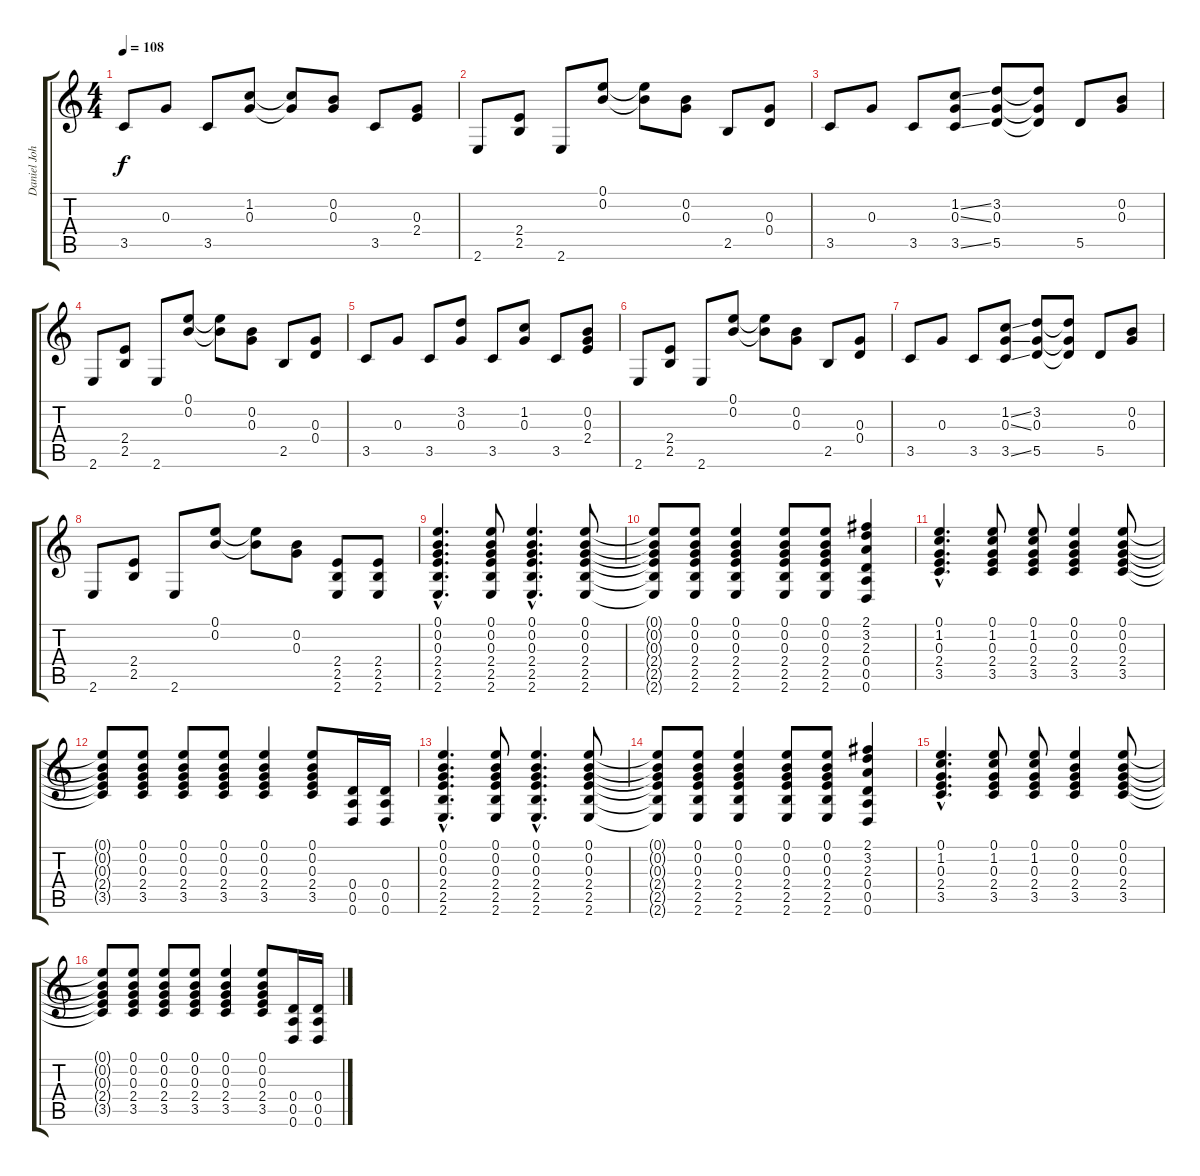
\track ("Daniel Johns (Guitare 1)" "Daniel Joh") {instrument acousticguitarnylon}
\staff {score tabs}
\tuning (E4 B3 G3 D3 A2 D2) {hide}
\ts (4 4)
\tempo 108
\clef g2
\ks c
3.5.8{dy f} 0.3.8 3.5.8 (1.2 0.3).8 (1.2{t} 0.3{t}).8 (0.2 0.3).8 3.5.8 (0.3 2.4).8 |
2.6.8 (2.4 2.5).8 2.6.8 (0.1 0.2).8 (0.1{t} 0.2{t}).8 (0.2 0.3).8 2.5.8 (0.3 0.4).8 |
3.5.8 0.3.8 3.5.8 (1.2{ss} 0.3{ss} 3.5{ss}).8 (3.2 0.3 5.5).8 (3.2{t} 0.3{t} 5.5{t}).8 5.5.8 (0.2 0.3).8 |
2.6.8 (2.4 2.5).8 2.6.8 (0.1 0.2).8 (0.1{t} 0.2{t}).8 (0.2 0.3).8 2.5.8 (0.3 0.4).8 |
3.5.8 0.3.8 3.5.8 (3.2 0.3).8 3.5.8 (1.2 0.3).8 3.5.8 (0.2 0.3 2.4).8 |
2.6.8 (2.4 2.5).8 2.6.8 (0.1 0.2).8 (0.1{t} 0.2{t}).8 (0.2 0.3).8 2.5.8 (0.3 0.4).8 |
3.5.8 0.3.8 3.5.8 (1.2{ss} 0.3{ss} 3.5{ss}).8 (3.2 0.3 5.5).8 (3.2{t} 0.3{t} 5.5{t}).8 5.5.8 (0.2 0.3).8 |
2.6.8 (2.4 2.5).8 2.6.8 (0.1 0.2).8 (0.1{t} 0.2{t}).8 (0.2 0.3).8 (2.4 2.5 2.6).8 (2.4 2.5 2.6).8 |
(0.1{hac} 0.2{hac} 0.3{hac} 2.4{hac} 2.5{hac} 2.6{hac}).4{d} (0.1 0.2 0.3 2.4 2.5 2.6).8 (0.1{hac} 0.2{hac} 0.3{hac} 2.4{hac} 2.5{hac} 2.6{hac}).4{d} (0.1 0.2 0.3 2.4 2.5 2.6).8 |
(0.1{t} 0.2{t} 0.3{t} 2.4{t} 2.5{t} 2.6{t}).8 (0.1 0.2 0.3 2.4 2.5 2.6).8 (0.1 0.2 0.3 2.4 2.5 2.6).4 (0.1 0.2 0.3 2.4 2.5 2.6).8 (0.1 0.2 0.3 2.4 2.5 2.6).8 (2.1 3.2 2.3 0.4 0.5 0.6).4 |
(0.1{hac} 1.2{hac} 0.3{hac} 2.4{hac} 3.5{hac}).4{d} (0.1 1.2 0.3 2.4 3.5).8 (0.1 1.2 0.3 2.4 3.5).8 (0.1 0.2 0.3 2.4 3.5).4 (0.1 0.2 0.3 2.4 3.5).8 |
(0.1{t} 0.2{t} 0.3{t} 2.4{t} 3.5{t}).8 (0.1 0.2 0.3 2.4 3.5).8 (0.1 0.2 0.3 2.4 3.5).8 (0.1 0.2 0.3 2.4 3.5).8 (0.1 0.2 0.3 2.4 3.5).4 (0.1 0.2 0.3 2.4 3.5).8 (0.4 0.5 0.6).16 (0.4 0.5 0.6).16 |
(0.1{hac} 0.2{hac} 0.3{hac} 2.4{hac} 2.5{hac} 2.6{hac}).4{d} (0.1 0.2 0.3 2.4 2.5 2.6).8 (0.1{hac} 0.2{hac} 0.3{hac} 2.4{hac} 2.5{hac} 2.6{hac}).4{d} (0.1 0.2 0.3 2.4 2.5 2.6).8 |
(0.1{t} 0.2{t} 0.3{t} 2.4{t} 2.5{t} 2.6{t}).8 (0.1 0.2 0.3 2.4 2.5 2.6).8 (0.1 0.2 0.3 2.4 2.5 2.6).4 (0.1 0.2 0.3 2.4 2.5 2.6).8 (0.1 0.2 0.3 2.4 2.5 2.6).8 (2.1 3.2 2.3 0.4 0.5 0.6).4 |
(0.1{hac} 1.2{hac} 0.3{hac} 2.4{hac} 3.5{hac}).4{d} (0.1 1.2 0.3 2.4 3.5).8 (0.1 1.2 0.3 2.4 3.5).8 (0.1 0.2 0.3 2.4 3.5).4 (0.1 0.2 0.3 2.4 3.5).8 |
(0.1{t} 0.2{t} 0.3{t} 2.4{t} 3.5{t}).8 (0.1 0.2 0.3 2.4 3.5).8 (0.1 0.2 0.3 2.4 3.5).8 (0.1 0.2 0.3 2.4 3.5).8 (0.1 0.2 0.3 2.4 3.5).4 (0.1 0.2 0.3 2.4 3.5).8 (0.4 0.5 0.6).16 (0.4 0.5 0.6).16
